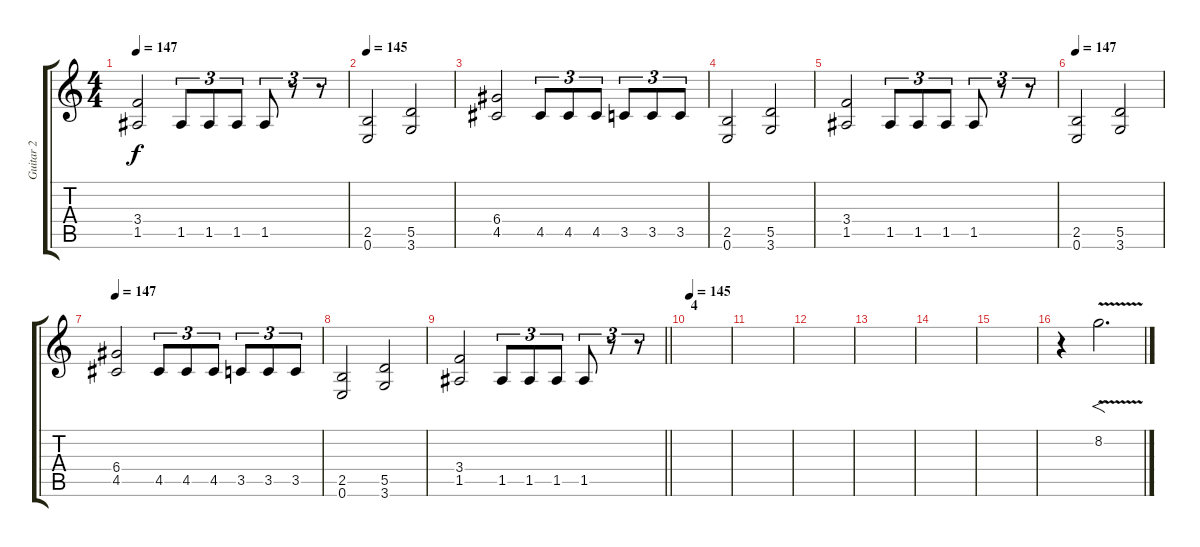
\track ("Guitar 2" "Guitar 2") {instrument acousticguitarsteel}
\staff {score tabs}
\tuning (E4 B3 G3 D3 A2 E2) {hide}
\ts (4 4)
\tempo 147
\clef g2
\ks c
(3.4 1.5).2{dy f} 1.5.8{tu (3 2)} 1.5.8{tu (3 2)} 1.5.8{tu (3 2)} 1.5.8{tu (3 2)} r.8{tu (3 2)} r.8{tu (3 2)} |
\tempo 145
(2.5 0.6).2 (5.5 3.6).2 |
(6.4 4.5).2 4.5.8{tu (3 2)} 4.5.8{tu (3 2)} 4.5.8{tu (3 2)} 3.5.8{tu (3 2)} 3.5.8{tu (3 2)} 3.5.8{tu (3 2)} |
(2.5 0.6).2 (5.5 3.6).2 |
(3.4 1.5).2 1.5.8{tu (3 2)} 1.5.8{tu (3 2)} 1.5.8{tu (3 2)} 1.5.8{tu (3 2)} r.8{tu (3 2)} r.8{tu (3 2)} |
\tempo 147
(2.5 0.6).2 (5.5 3.6).2 |
\tempo 147
(6.4 4.5).2 4.5.8{tu (3 2)} 4.5.8{tu (3 2)} 4.5.8{tu (3 2)} 3.5.8{tu (3 2)} 3.5.8{tu (3 2)} 3.5.8{tu (3 2)} |
(2.5 0.6).2 (5.5 3.6).2 |
\barLineRight lightlight
(3.4 1.5).2 1.5.8{tu (3 2)} 1.5.8{tu (3 2)} 1.5.8{tu (3 2)} 1.5.8{tu (3 2)} r.8{tu (3 2)} r.8{tu (3 2)} |
\section ("" "4")
\tempo 145
|
|
|
|
|
|
r.4 8.2{v}.2{f d}
